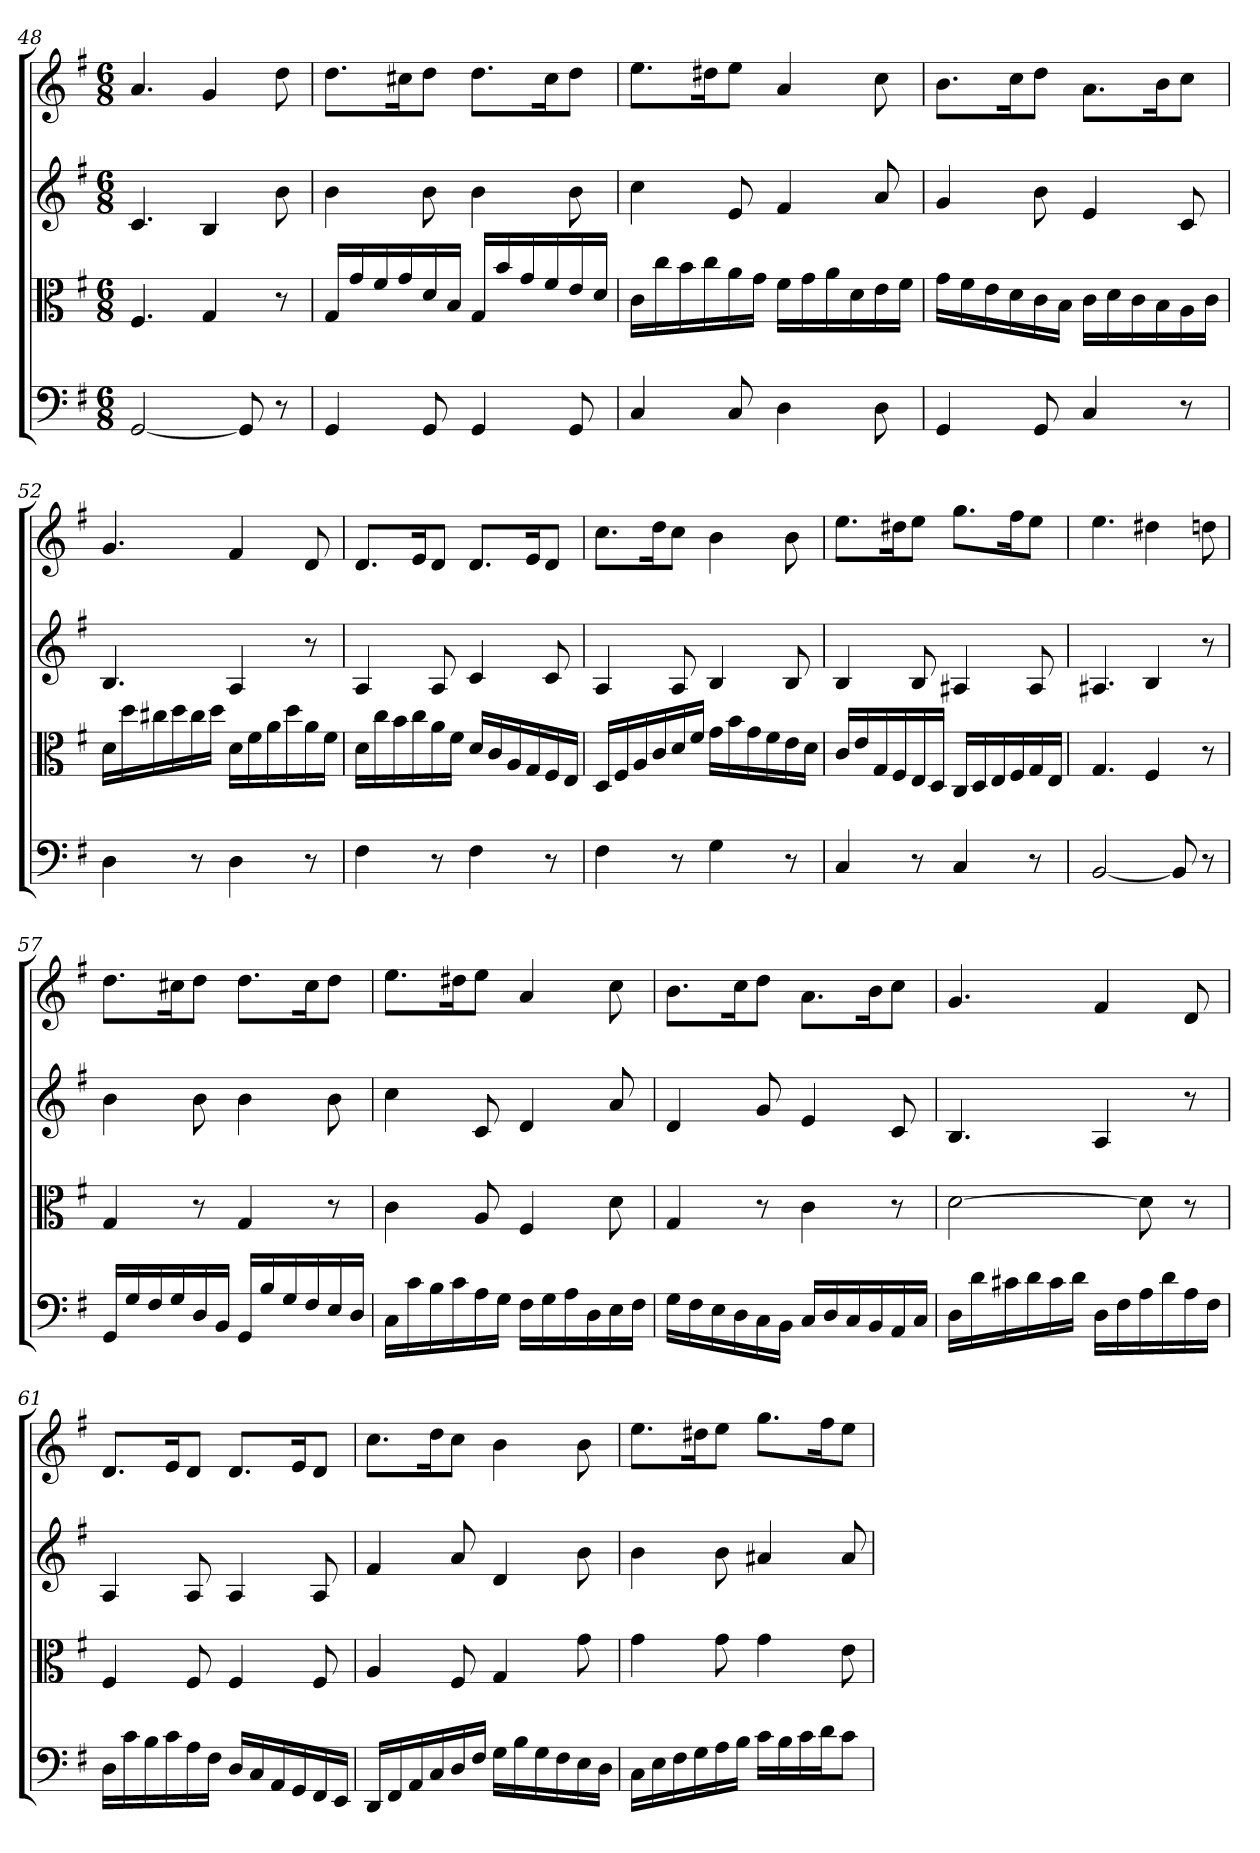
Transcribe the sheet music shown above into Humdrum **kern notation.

**kern	**kern	**kern	**kern
*part4	*part3	*part2	*part1
*staff4	*staff3	*staff2	*staff1
*clefF4	*clefC3	*	*
*k[f#]	*k[f#]	*k[f#]	*k[f#]
*G:	*G:	*G:	*G:
*M6/8	*M6/8	*M6/8	*M6/8
=48	=48	=48	=48
[2GG	4.F#	4.c	4.a
.	4G	4B	4g
8GG]	.	.	.
8r	8r	8b	8dd
=49	=49	=49	=49
4GG	16G/LL	4b	8.ddL
.	16g/	.	.
.	16f#/	.	.
.	16g/	.	16cc#XK
8GG	16d/	8b	8ddJ
.	16B/JJ	.	.
4GG	16G/LL	4b	8.ddL
.	16b/	.	.
.	16g/	.	.
.	16f#/	.	16cc#K
8GG	16e/	8b	8ddJ
.	16d/JJ	.	.
=50	=50	=50	=50
4C	16c\LL	4cc	8.eeL
.	16cc\	.	.
.	16b\	.	.
.	16cc\	.	16dd#XK
8C	16a\	8e	8eeJ
.	16g\JJ	.	.
4D	16f#\LL	4f#	4a
.	16g\	.	.
.	16a\	.	.
.	16d\	.	.
8D	16e\	8a	8cc
.	16f#\JJ	.	.
=51	=51	=51	=51
4GG	16g\LL	4g	8.bL
.	16f#\	.	.
.	16e\	.	.
.	16d\	.	16ccK
8GG	16c\	8b	8ddJ
.	16B\JJ	.	.
4C	16c\LL	4e	8.aL
.	16d\	.	.
.	16c\	.	.
.	16B\	.	16bK
8r	16A\	8c	8ccJ
.	16c\JJ	.	.
=52	=52	=52	=52
4D	16d\LL	4.B	4.g
.	16dd\	.	.
.	16cc#X\	.	.
.	16dd\	.	.
8r	16cc#\	.	.
.	16dd\JJ	.	.
4D	16d\LL	4A	4f#
.	16f#\	.	.
.	16a\	.	.
.	16dd\	.	.
8r	16a\	8r	8d
.	16f#\JJ	.	.
=53	=53	=53	=53
4F#	16d\LL	4A	8.dL
.	16cc\	.	.
.	16b\	.	.
.	16cc\	.	16eK
8r	16a\	8A	8dJ
.	16f#\JJ	.	.
4F#	16d/LL	4c	8.dL
.	16c/	.	.
.	16A/	.	.
.	16G/	.	16eK
8r	16F#/	8c	8dJ
.	16E/JJ	.	.
=54	=54	=54	=54
4F#	16D/LL	4A	8.ccL
.	16F#/	.	.
.	16A/	.	.
.	16c/	.	16ddK
8r	16d/	8A	8ccJ
.	16f#/JJ	.	.
4G	16g\LL	4B	4b
.	16b\	.	.
.	16g\	.	.
.	16f#\	.	.
8r	16e\	8B	8b
.	16d\JJ	.	.
=55	=55	=55	=55
4C	16c/LL	4B	8.eeL
.	16e/	.	.
.	16G/	.	.
.	16F#/	.	16dd#XK
8r	16E/	8B	8eeJ
.	16D/JJ	.	.
4C	16C/LL	4A#X	8.ggL
.	16D/	.	.
.	16E/	.	.
.	16F#/	.	16ff#K
8r	16G/	8A#	8eeJ
.	16E/JJ	.	.
=56	=56	=56	=56
[2BB	4.G	4.A#X	4.ee
.	4F#	4B	4dd#X
8BB]	.	.	.
8r	8r	8r	8ddn
=57	=57	=57	=57
16GG/LL	4G	4b	8.ddL
16G/	.	.	.
16F#/	.	.	.
16G/	.	.	16cc#XK
16D/	8r	8b	8ddJ
16BB/JJ	.	.	.
16GG/LL	4G	4b	8.ddL
16B/	.	.	.
16G/	.	.	.
16F#/	.	.	16cc#K
16E/	8r	8b	8ddJ
16D/JJ	.	.	.
=58	=58	=58	=58
16C\LL	4c	4cc	8.eeL
16c\	.	.	.
16B\	.	.	.
16c\	.	.	16dd#XK
16A\	8A	8c	8eeJ
16G\JJ	.	.	.
16F#\LL	4F#	4d	4a
16G\	.	.	.
16A\	.	.	.
16D\	.	.	.
16E\	8d	8a	8cc
16F#\JJ	.	.	.
=59	=59	=59	=59
16G\LL	4G	4d	8.bL
16F#\	.	.	.
16E\	.	.	.
16D\	.	.	16ccK
16C\	8r	8g	8ddJ
16BB\JJ	.	.	.
16C/LL	4c	4e	8.aL
16D/	.	.	.
16C/	.	.	.
16BB/	.	.	16bK
16AA/	8r	8c	8ccJ
16C/JJ	.	.	.
=60	=60	=60	=60
16D\LL	[2d	4.B	4.g
16d\	.	.	.
16c#X\	.	.	.
16d\	.	.	.
16c#\	.	.	.
16d\JJ	.	.	.
16D\LL	.	4A	4f#
16F#\	.	.	.
16A\	8d]	.	.
16d\	.	.	.
16A\	8r	8r	8d
16F#\JJ	.	.	.
=61	=61	=61	=61
16D\LL	4F#	4A	8.dL
16c\	.	.	.
16B\	.	.	.
16c\	.	.	16eK
16A\	8F#	8A	8dJ
16F#\JJ	.	.	.
16D/LL	4F#	4A	8.dL
16C/	.	.	.
16AA/	.	.	.
16GG/	.	.	16eK
16FF#/	8F#	8A	8dJ
16EE/JJ	.	.	.
=62	=62	=62	=62
16DD/LL	4A	4f#	8.ccL
16FF#/	.	.	.
16AA/	.	.	.
16C/	.	.	16ddK
16D/	8F#	8a	8ccJ
16F#/JJ	.	.	.
16G\LL	4G	4d	4b
16B\	.	.	.
16G\	.	.	.
16F#\	.	.	.
16E\	8g	8b	8b
16D\JJ	.	.	.
=63	=63	=63	=63
16C\LL	4g	4b	8.eeL
16E\	.	.	.
16F#\	.	.	.
16G\	.	.	16dd#XK
16A\	8g	8b	8eeJ
16B\JJ	.	.	.
16c\LL	4g	4a#X	8.ggL
16B\	.	.	.
16c\	.	.	.
16d\J	.	.	16ff#K
8c\J	8e	8a#	8eeJ
=	=	=	=
*-	*-	*-	*-
